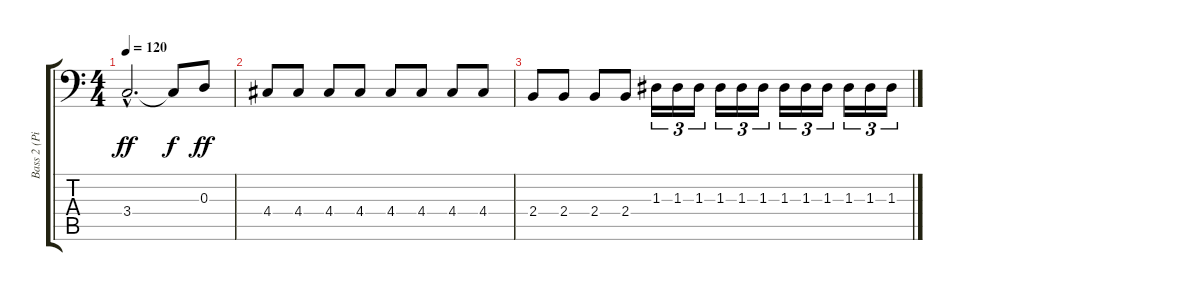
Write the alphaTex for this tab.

\track ("Bass 2 (Pick)" "Bass 2 (Pi") {instrument electricbasspick}
\staff {score tabs}
\tuning (C3 G2 D2 A1 E1 B0) {hide}
\ts (4 4)
\tempo 120
\clef f4
\ks c
3.4{hac}.2{d dy ff} 3.4{t}.8{dy f} 0.3.8{dy ff} |
4.4.8{volume 4} 4.4.8{volume 5} 4.4.8{volume 6} 4.4.8{volume 7} 4.4.8{volume 8} 4.4.8{volume 9} 4.4.8{volume 10} 4.4.8{volume 11} |
2.4.8{volume 12} 2.4.8{volume 13} 2.4.8{volume 14} 2.4.8{volume 15} 1.3.16{tu (3 2) volume 16} 1.3.16{tu (3 2)} 1.3.16{tu (3 2)} 1.3.16{tu (3 2)} 1.3.16{tu (3 2)} 1.3.16{tu (3 2)} 1.3.16{tu (3 2)} 1.3.16{tu (3 2)} 1.3.16{tu (3 2)} 1.3.16{tu (3 2)} 1.3.16{tu (3 2)} 1.3.16{tu (3 2)}
